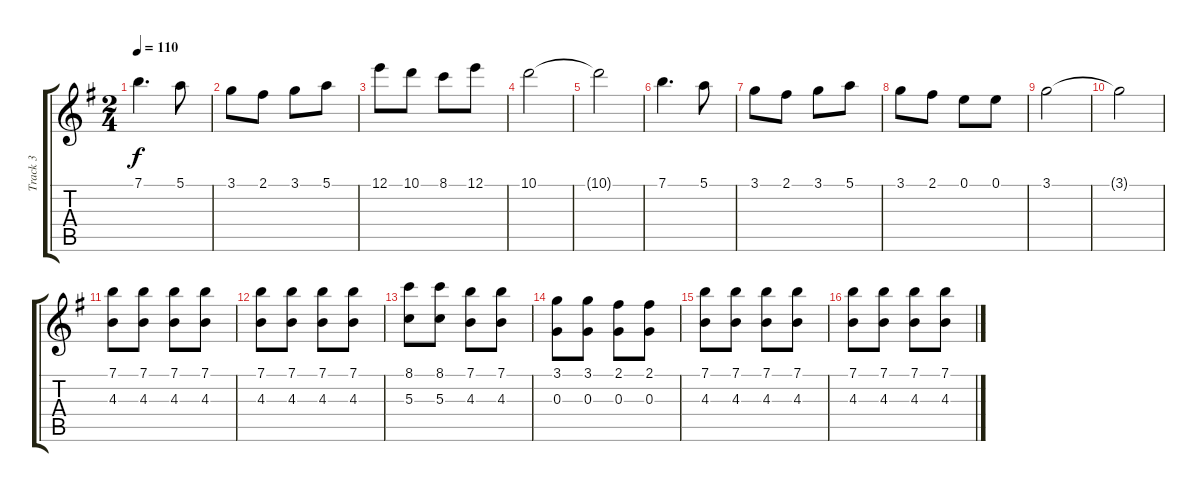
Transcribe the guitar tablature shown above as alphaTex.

\track ("Track 3" "Track 3") {instrument acousticguitarnylon}
\staff {score tabs}
\tuning (E4 B3 G3 D3 A2 E2) {hide}
\ts (2 4)
\tempo 110
\clef g2
\ks g
7.1.4{d dy f} 5.1.8 |
3.1.8 2.1.8 3.1.8 5.1.8 |
12.1.8 10.1.8 8.1.8 12.1.8 |
10.1.2 |
10.1{t}.2 |
7.1.4{d} 5.1.8 |
3.1.8 2.1.8 3.1.8 5.1.8 |
3.1.8 2.1.8 0.1.8 0.1.8 |
3.1.2 |
3.1{t}.2 |
(7.1 4.3).8 (7.1 4.3).8 (7.1 4.3).8 (7.1 4.3).8 |
(7.1 4.3).8 (7.1 4.3).8 (7.1 4.3).8 (7.1 4.3).8 |
(8.1 5.3).8 (8.1 5.3).8 (7.1 4.3).8 (7.1 4.3).8 |
(3.1 0.3).8 (3.1 0.3).8 (2.1 0.3).8 (2.1 0.3).8 |
(7.1 4.3).8 (7.1 4.3).8 (7.1 4.3).8 (7.1 4.3).8 |
(7.1 4.3).8 (7.1 4.3).8 (7.1 4.3).8 (7.1 4.3).8
